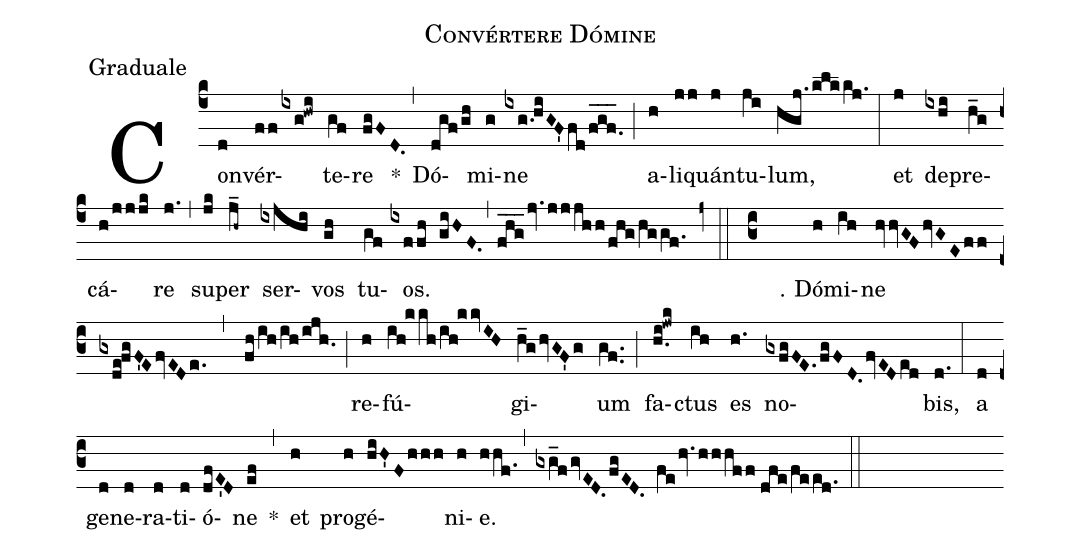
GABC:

name:Convértere Dómine;
office-part:Graduale;
%%
(c4) Con(d)vér(ffixg!hwi)te(gf)re(fgFD.) *(,)
Dó(dgf!/!gh)mi(g)ne(ixg.!hiGF'fd!/!fgf.___) (;)
a(h)li(jj)quán(j)tu(ji)lum,(hgj.klkkj.) (:)
et(j) de(ixhi)pre(h_g)cá(h!/!jjjk)re(j.) (,)
su(jk)per(j_h~) ser(ixjhi)vos(gh) tu(gf)os.(ixffh! !giHF.,fhg___jv.jjjhh!/!fhg!/!hggf.) ( z0::c3)

℣. Dó(h)mi(ih)ne(hvvGFhvGEff gxde!fgF'EfvEDe.,fh!/!ih!/!ih!/!ijh.) (;)
re(h)fú(ih!kkh!/!ih!kkvIH)gi(h_ghvGF'g)um(gf..) (;)
fa(h.i!jwk)ctus(ih) es(h.) no(gxfgFE.fgFD.fvEDed)bis,(d.) (:)
a(d) ge(d)ne(d)ra(d)ti(d)ó(dfE'D)ne(ef) *(,)
et(h) pro(h)gé(hiH'Fhhh)ni(h)e.(hhf.,gxg_fgvED.fgED. fehv.hhhff!//!dfe!/!feed.) (::)
